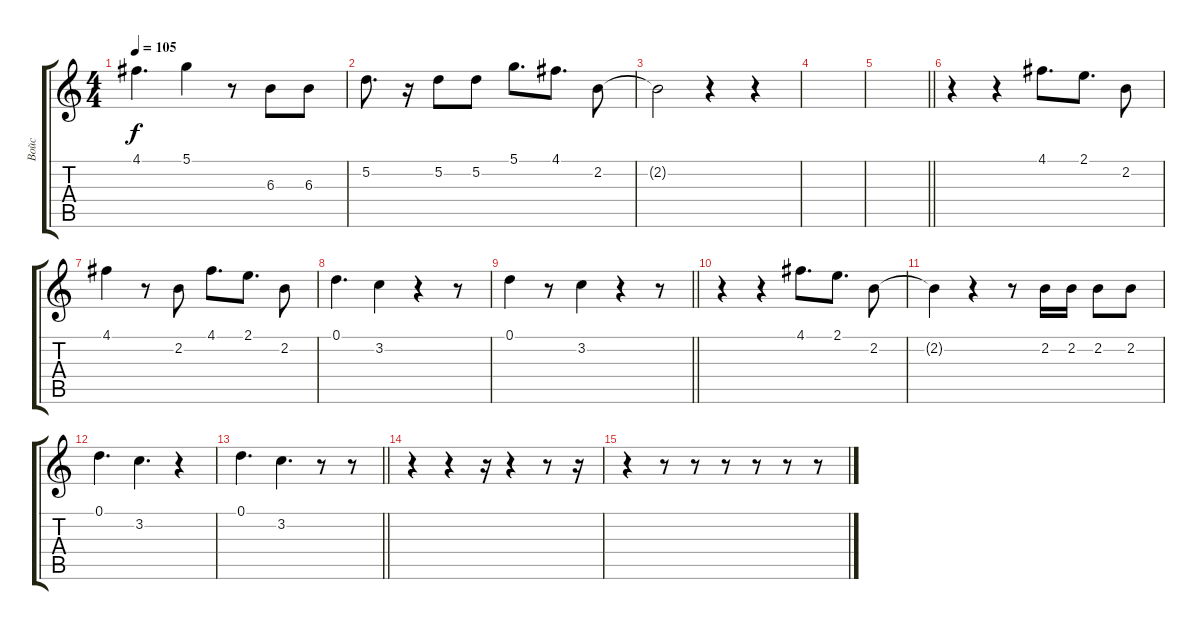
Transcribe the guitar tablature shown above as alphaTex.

\track ("Войс" "Войс") {instrument contrabass}
\staff {score tabs}
\tuning (D4 A3 F3 C3 G2 C2) {hide}
\ts (4 4)
\tempo 105
\clef g2
\ks c
4.1.4{d dy f} 5.1.4 r.8 6.3.8 6.3.8 |
5.2.8{d} r.16 5.2.8 5.2.8 5.1.8{d} 4.1.8{d} 2.2.8 |
2.2{t}.2 r.4 r.4 |
|
\barLineRight lightlight
|
r.4 r.4 4.1.8{d} 2.1.8{d} 2.2.8 |
4.1.4 r.8 2.2.8 4.1.8{d} 2.1.8{d} 2.2.8 |
0.1.4{d} 3.2.4 r.4 r.8 |
\barLineRight lightlight
0.1.4 r.8 3.2.4 r.4 r.8 |
r.4 r.4 4.1.8{d} 2.1.8{d} 2.2.8 |
2.2{t}.4 r.4 r.8 2.2.16 2.2.16 2.2.8 2.2.8 |
0.1.4{d} 3.2.4{d} r.4 |
\barLineRight lightlight
0.1.4{d} 3.2.4{d} r.8 r.8 |
r.4 r.4 r.16 r.4 r.8 r.16 |
r.4 r.8 r.8 r.8 r.8 r.8 r.8
